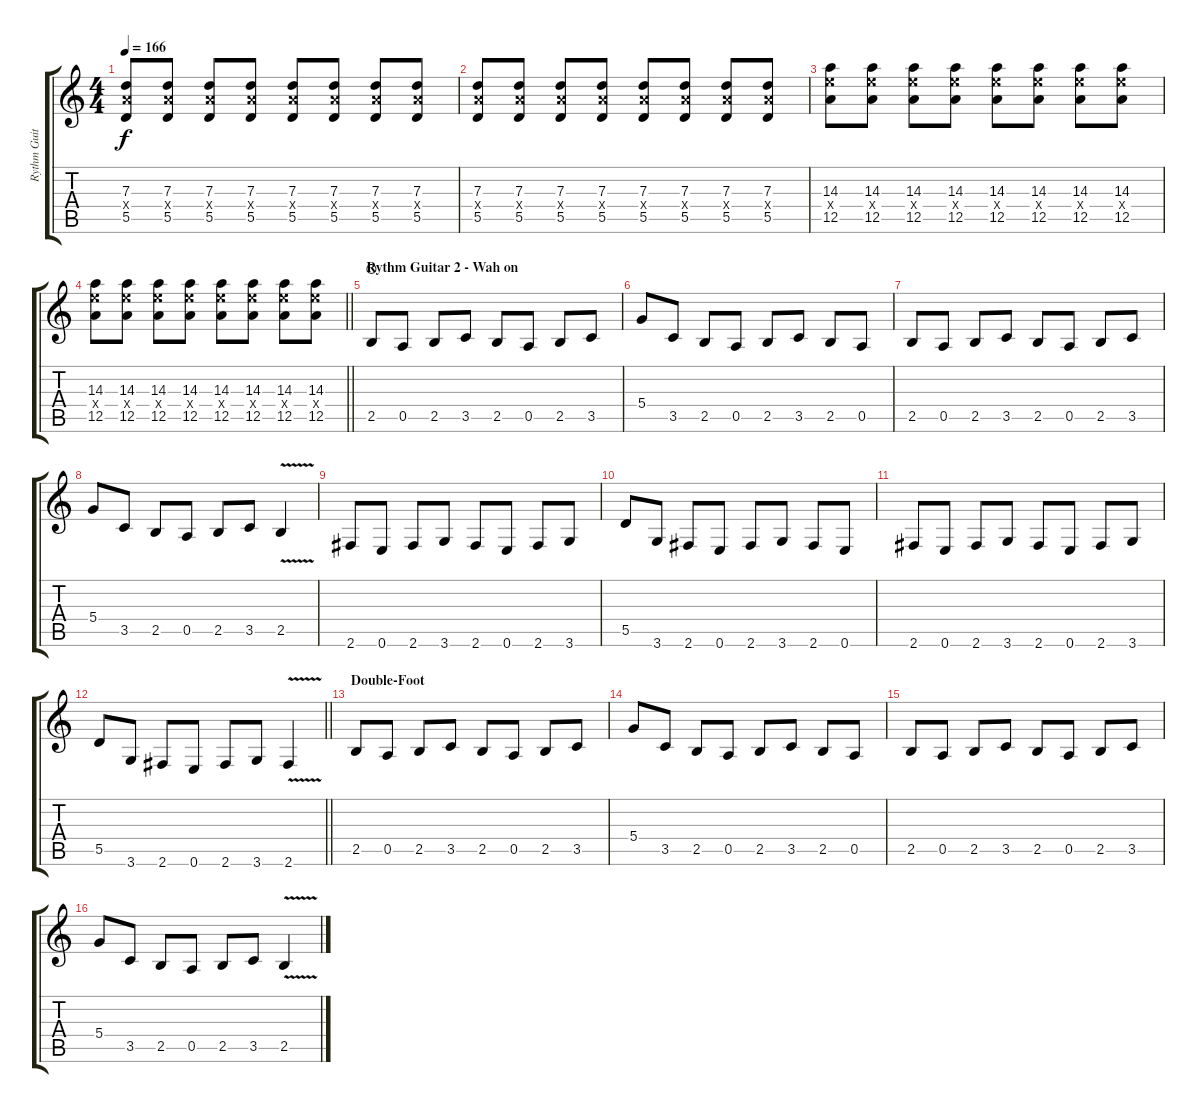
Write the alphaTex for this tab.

\track ("Rythm Guitar 2" "Rythm Guit") {instrument distortionguitar}
\staff {score tabs}
\tuning (E4 B3 G3 D3 A2 E2) {hide}
\ts (4 4)
\tempo 166
\clef g2
\ks c
(7.3 7.4{x} 5.5).8{dy f} (7.3 7.4{x} 5.5).8 (7.3 7.4{x} 5.5).8 (7.3 7.4{x} 5.5).8 (7.3 7.4{x} 5.5).8 (7.3 7.4{x} 5.5).8 (7.3 7.4{x} 5.5).8 (7.3 7.4{x} 5.5).8 |
(7.3 7.4{x} 5.5).8 (7.3 7.4{x} 5.5).8 (7.3 7.4{x} 5.5).8 (7.3 7.4{x} 5.5).8 (7.3 7.4{x} 5.5).8 (7.3 7.4{x} 5.5).8 (7.3 7.4{x} 5.5).8 (7.3 7.4{x} 5.5).8 |
(14.3 14.4{x} 12.5).8 (14.3 14.4{x} 12.5).8 (14.3 14.4{x} 12.5).8 (14.3 14.4{x} 12.5).8 (14.3 14.4{x} 12.5).8 (14.3 14.4{x} 12.5).8 (14.3 14.4{x} 12.5).8 (14.3 14.4{x} 12.5).8 |
\barLineRight lightlight
(14.3 14.4{x} 12.5).8 (14.3 14.4{x} 12.5).8 (14.3 14.4{x} 12.5).8 (14.3 14.4{x} 12.5).8 (14.3 14.4{x} 12.5).8 (14.3 14.4{x} 12.5).8 (14.3 14.4{x} 12.5).8 (14.3 14.4{x} 12.5).8 |
\section ("" "Rythm Guitar 2 - Wah on")
2.5.8{volume 11 waho} 0.5.8 2.5.8 3.5.8 2.5.8 0.5.8 2.5.8 3.5.8 |
5.4.8 3.5.8 2.5.8 0.5.8 2.5.8 3.5.8 2.5.8 0.5.8 |
2.5.8 0.5.8 2.5.8 3.5.8 2.5.8 0.5.8 2.5.8 3.5.8 |
5.4.8 3.5.8 2.5.8 0.5.8 2.5.8 3.5.8 2.5{v}.4 |
2.6.8 0.6.8 2.6.8 3.6.8 2.6.8 0.6.8 2.6.8 3.6.8 |
5.5.8 3.6.8 2.6.8 0.6.8 2.6.8 3.6.8 2.6.8 0.6.8 |
2.6.8 0.6.8 2.6.8 3.6.8 2.6.8 0.6.8 2.6.8 3.6.8 |
\barLineRight lightlight
5.5.8 3.6.8 2.6.8 0.6.8 2.6.8 3.6.8 2.6{v}.4 |
\section ("" "Double-Foot")
2.5.8 0.5.8 2.5.8 3.5.8 2.5.8 0.5.8 2.5.8 3.5.8 |
5.4.8 3.5.8 2.5.8 0.5.8 2.5.8 3.5.8 2.5.8 0.5.8 |
2.5.8 0.5.8 2.5.8 3.5.8 2.5.8 0.5.8 2.5.8 3.5.8 |
5.4.8 3.5.8 2.5.8 0.5.8 2.5.8 3.5.8 2.5{v}.4
